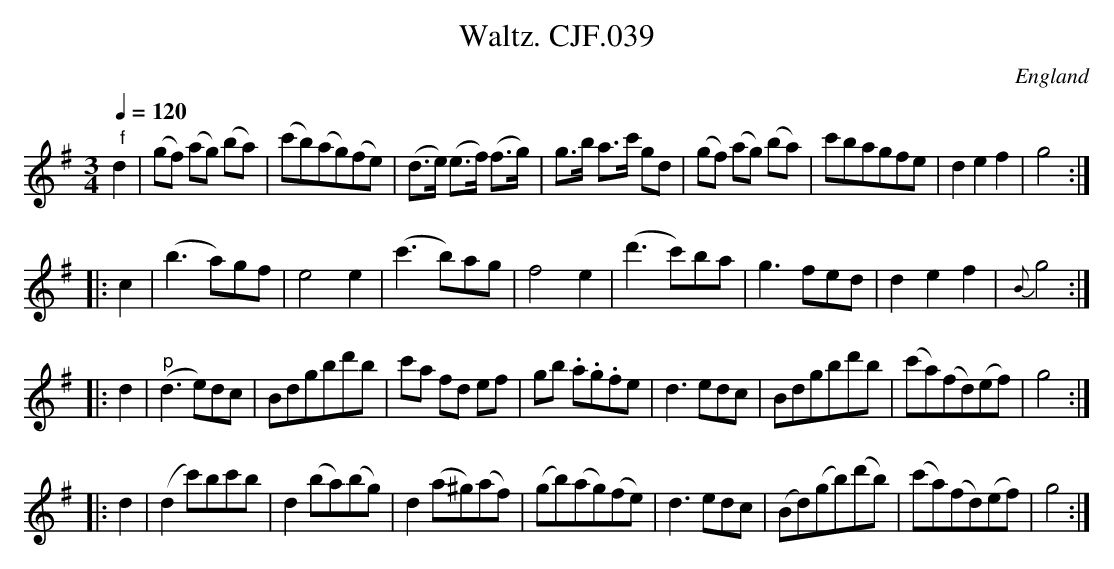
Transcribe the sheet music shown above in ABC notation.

X:1
T:Waltz. CJF.039
L:1/8
M:3/4
O:England
Q:1/4=120
K:G
" f"d2|\
(gf) (ag) (ba)|(c'b)(ag)(fe)|(d>e) (e>f) (f>g)|
g>b a>c' gd|(gf) (ag) (ba)|c'bagfe|d2e2f2|g4:|!
|:c2|">"(b3a)gf|e4e2|(c'3b)ag|f4e2|\
(d'3c')ba|g3fed|d2e2f2|{B}g4:|!
|:d2|"p"(d3e)dc|Bdgbd'b|c'a fd ef|gb .a.g.fe|\
d3edc|Bdgbd'b|(c'a)(fd)(ef)|g4:|!
|:d2|(d2c')bc'b|d2(ba)(bg)|d2(a^g)(af)|(gb)(ag)(fe)|\
d3edc|(Bd)(gb)(d'b)|(c'a)(fd)(ef)|g4:|
